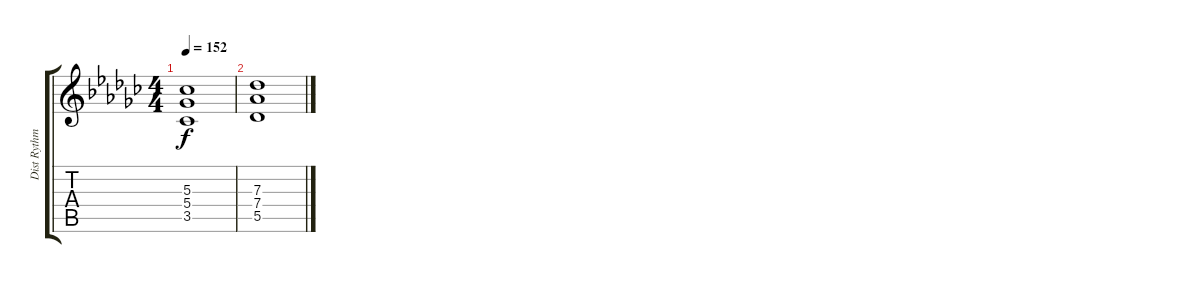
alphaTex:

\track ("Dist Rythm" "Dist Rythm") {instrument distortionguitar}
\staff {score tabs}
\tuning (Eb4 Bb3 Gb3 Db3 Ab2 Eb2) {hide}
\ts (4 4)
\tempo 152
\clef g2
\ks gb
(5.3 5.4 3.5).1{dy f} |
(7.3 7.4 5.5).1
